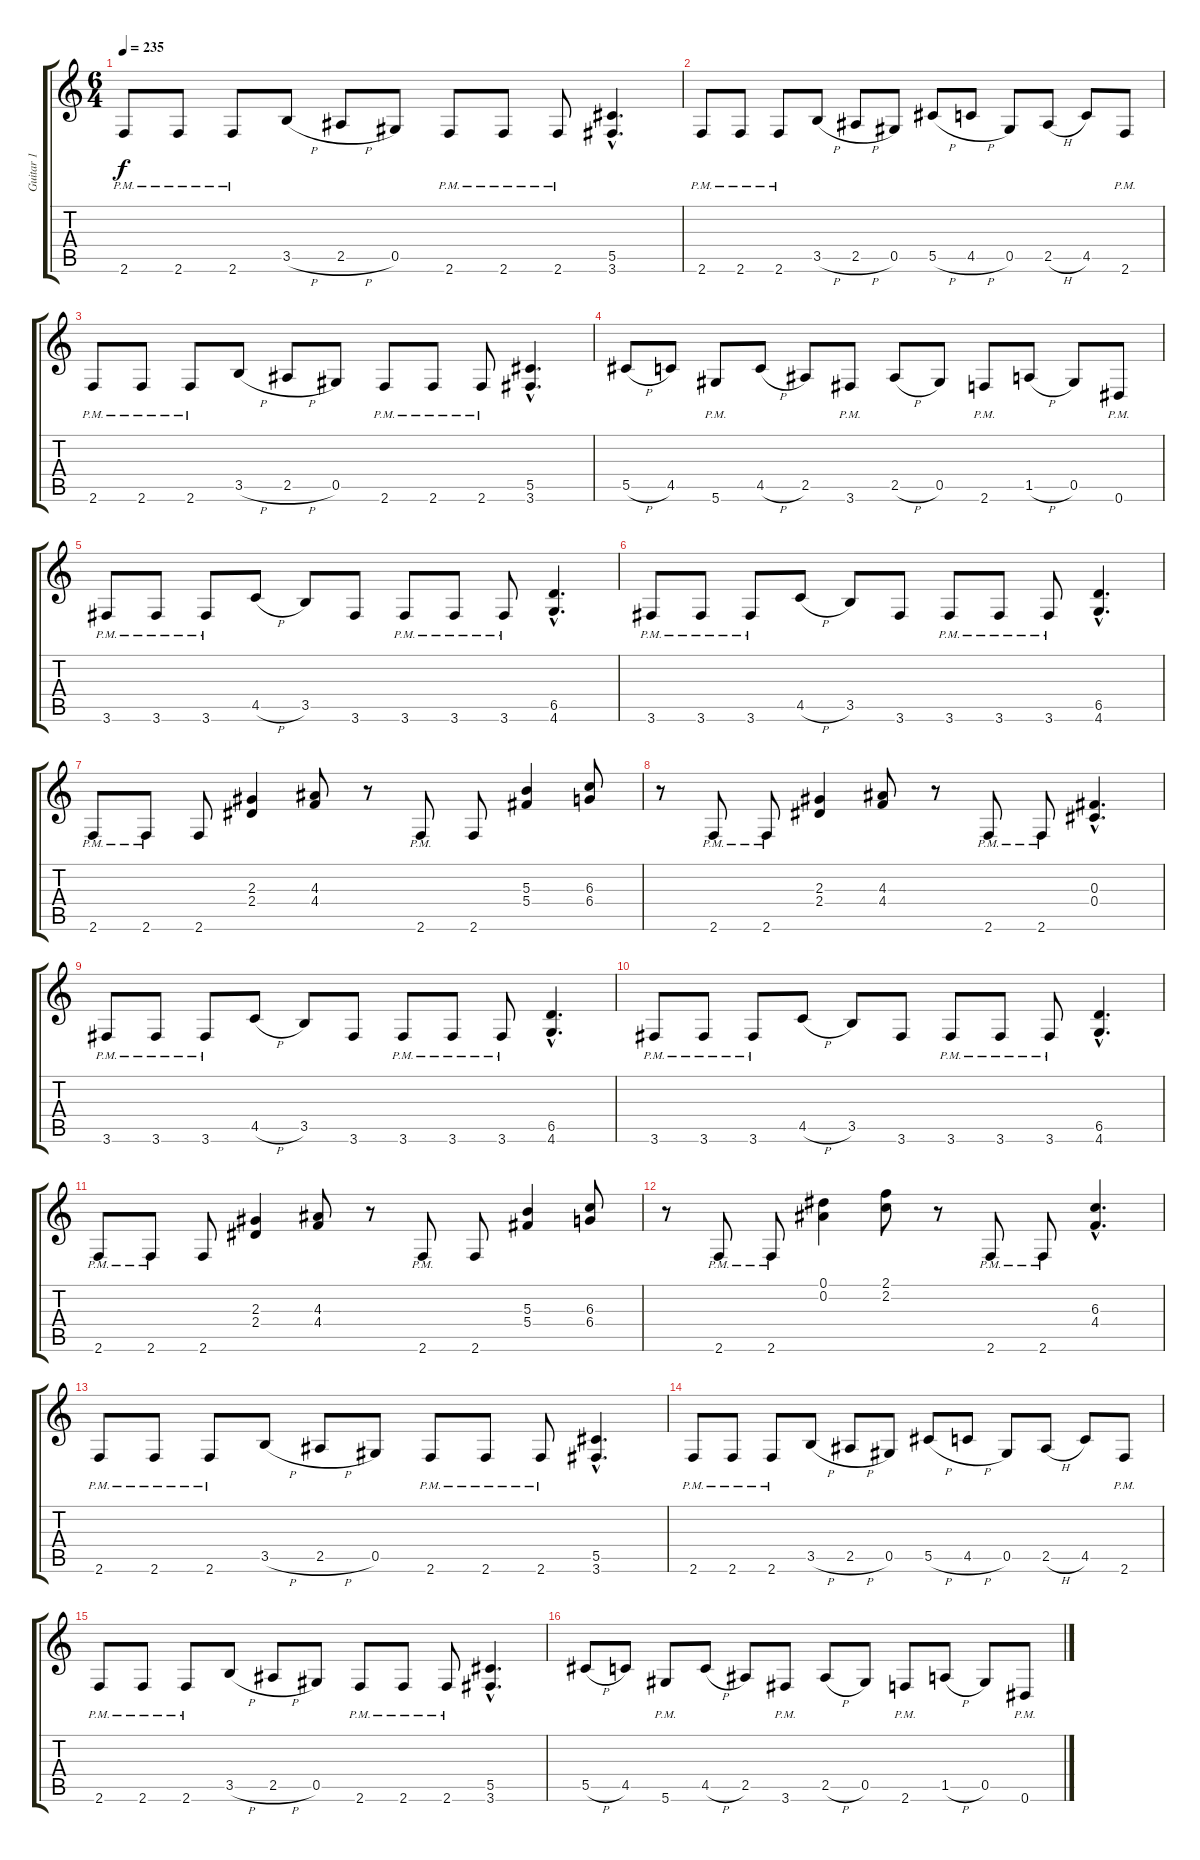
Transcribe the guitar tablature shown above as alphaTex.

\track ("Guitar 1" "Guitar 1") {instrument distortionguitar}
\staff {score tabs}
\tuning (Eb4 Bb3 Gb3 Db3 Ab2 Eb2) {hide}
\ts (6 4)
\tempo 235
\clef g2
\ks c
2.6{pm}.8{dy f} 2.6{pm}.8 2.6{pm}.8 3.5{h}.8 2.5{h}.8 0.5.8 2.6{pm}.8 2.6{pm}.8 2.6{pm}.8 (5.5{hac} 3.6{hac}).4{d} |
2.6{pm}.8 2.6{pm}.8 2.6{pm}.8 3.5{h}.8 2.5{h}.8 0.5.8 5.5{h}.8 4.5{h}.8 0.5.8 2.5{h}.8 4.5.8 2.6{pm}.8 |
2.6{pm}.8 2.6{pm}.8 2.6{pm}.8 3.5{h}.8 2.5{h}.8 0.5.8 2.6{pm}.8 2.6{pm}.8 2.6{pm}.8 (5.5{hac} 3.6{hac}).4{d} |
5.5{h}.8 4.5.8 5.6{pm}.8 4.5{h}.8 2.5.8 3.6{pm}.8 2.5{h}.8 0.5.8 2.6{pm}.8 1.5{h}.8 0.5.8 0.6{pm}.8 |
3.6{pm}.8 3.6{pm}.8 3.6{pm}.8 4.5{h}.8 3.5.8 3.6.8 3.6{pm}.8 3.6{pm}.8 3.6{pm}.8 (6.5{hac} 4.6{hac}).4{d} |
3.6{pm}.8 3.6{pm}.8 3.6{pm}.8 4.5{h}.8 3.5.8 3.6.8 3.6{pm}.8 3.6{pm}.8 3.6{pm}.8 (6.5{hac} 4.6{hac}).4{d} |
2.6{pm}.8 2.6{pm}.8 2.6.8 (2.3 2.4).4 (4.3 4.4).8 r.8 2.6{pm}.8 2.6.8 (5.3 5.4).4 (6.3 6.4).8 |
r.8 2.6{pm}.8 2.6{pm}.8 (2.3 2.4).4 (4.3 4.4).8 r.8 2.6{pm}.8 2.6{pm}.8 (0.3{hac} 0.4{hac}).4{d} |
3.6{pm}.8 3.6{pm}.8 3.6{pm}.8 4.5{h}.8 3.5.8 3.6.8 3.6{pm}.8 3.6{pm}.8 3.6{pm}.8 (6.5{hac} 4.6{hac}).4{d} |
3.6{pm}.8 3.6{pm}.8 3.6{pm}.8 4.5{h}.8 3.5.8 3.6.8 3.6{pm}.8 3.6{pm}.8 3.6{pm}.8 (6.5{hac} 4.6{hac}).4{d} |
2.6{pm}.8 2.6{pm}.8 2.6.8 (2.3 2.4).4 (4.3 4.4).8 r.8 2.6{pm}.8 2.6.8 (5.3 5.4).4 (6.3 6.4).8 |
r.8 2.6{pm}.8 2.6{pm}.8 (0.1 0.2).4 (2.1 2.2).8 r.8 2.6{pm}.8 2.6{pm}.8 (6.3{hac} 4.4{hac}).4{d} |
2.6{pm}.8 2.6{pm}.8 2.6{pm}.8 3.5{h}.8 2.5{h}.8 0.5.8 2.6{pm}.8 2.6{pm}.8 2.6{pm}.8 (5.5{hac} 3.6{hac}).4{d} |
2.6{pm}.8 2.6{pm}.8 2.6{pm}.8 3.5{h}.8 2.5{h}.8 0.5.8 5.5{h}.8 4.5{h}.8 0.5.8 2.5{h}.8 4.5.8 2.6{pm}.8 |
2.6{pm}.8 2.6{pm}.8 2.6{pm}.8 3.5{h}.8 2.5{h}.8 0.5.8 2.6{pm}.8 2.6{pm}.8 2.6{pm}.8 (5.5{hac} 3.6{hac}).4{d} |
5.5{h}.8 4.5.8 5.6{pm}.8 4.5{h}.8 2.5.8 3.6{pm}.8 2.5{h}.8 0.5.8 2.6{pm}.8 1.5{h}.8 0.5.8 0.6{pm}.8
